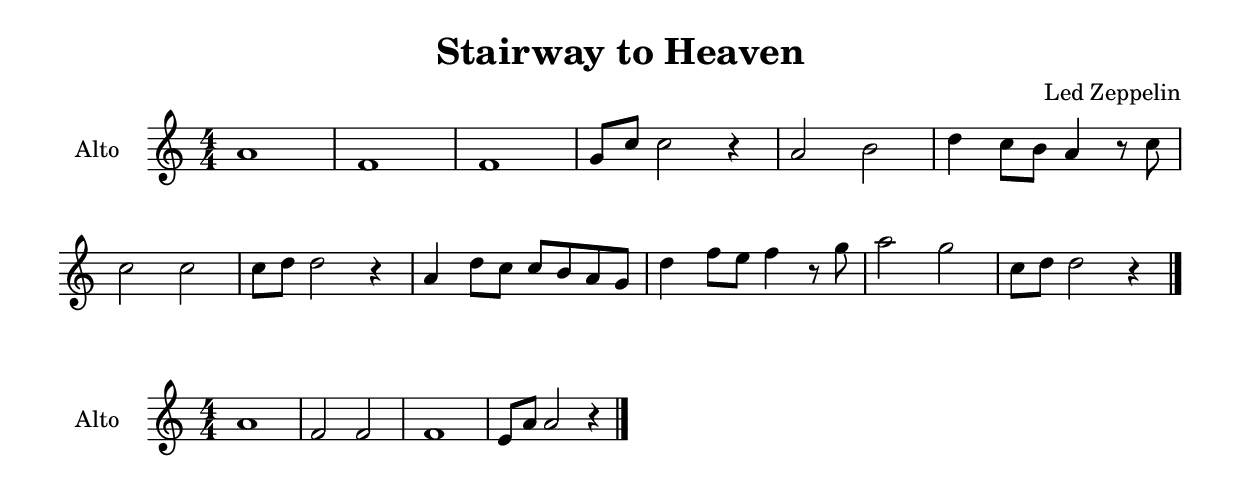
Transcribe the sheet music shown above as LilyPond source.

\book {
  \header{
  title = "Stairway to Heaven"
  composer = "Led Zeppelin"
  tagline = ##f
  }

  \score {
    \new Staff {
      \override Score.BarNumber.break-visibility = ##(#f #f #f)
      \set Staff.instrumentName = #"Alto "
      \numericTimeSignature
      \transpose f c {
        \relative c'' {
          \key f \major
          d1 | bes |
          bes | c8 f f2 r4 |
          d2 e | g4 f8 e d4 r8 f | \break
          f2 f | f8 g g2 r4 |
          d g8 f f e d c | g'4 bes8 a bes4 r8 c |
          d2 c | f,8 g g2 r4 \bar "|."
        }
      }
    }
  }

  \score {
    \new Staff {
      \override Score.BarNumber.break-visibility = ##(#f #f #f)
      \set Staff.instrumentName = #"Alto "
      \numericTimeSignature
      \transpose f c {
        \relative c'' {
          \key f \major
          d1 | bes2 bes |
          bes1 | a8 d d2 r4 \bar "|." \break
        }
      }
    }
  }
}
